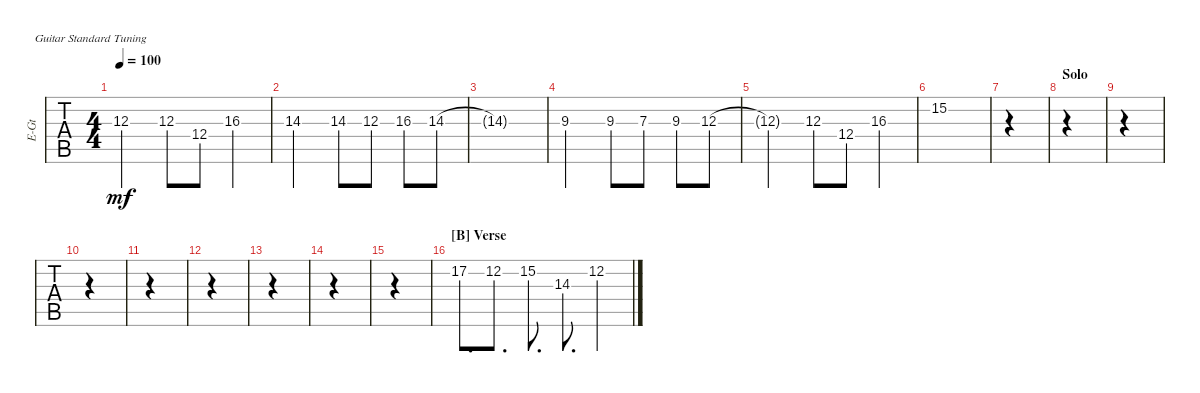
\defaultSystemsLayout 4
\bracketExtendMode groupsimilarinstruments
\otherSystemsTrackNameOrientation horizontal
\track ("Vocals" "E-Gt") {mute instrument electricguitarclean}
\staff {tabs}
\tuning (E4 B3 G3 D3 A2 E2)
\ts (4 4)
\tempo 100
\clef g2
\ks c
12.3{t}.2{dy mf} 12.3.8 12.4.8 16.3.4 |
14.3.2 14.3.8 12.3.8 16.3.8 14.3.8 |
14.3{t}.1 |
9.3.2 9.3.8 7.3.8 9.3.8 12.3.8 |
12.3{t}.2 12.3.8 12.4.8 16.3.4 |
15.2.1 |
|
\section ("" "Solo")
|
|
|
|
|
|
|
|
\section ("B" "Verse")
17.2.8{d} 12.2.8{d} 15.2.8{d} 14.3.8{d} 12.2.4
